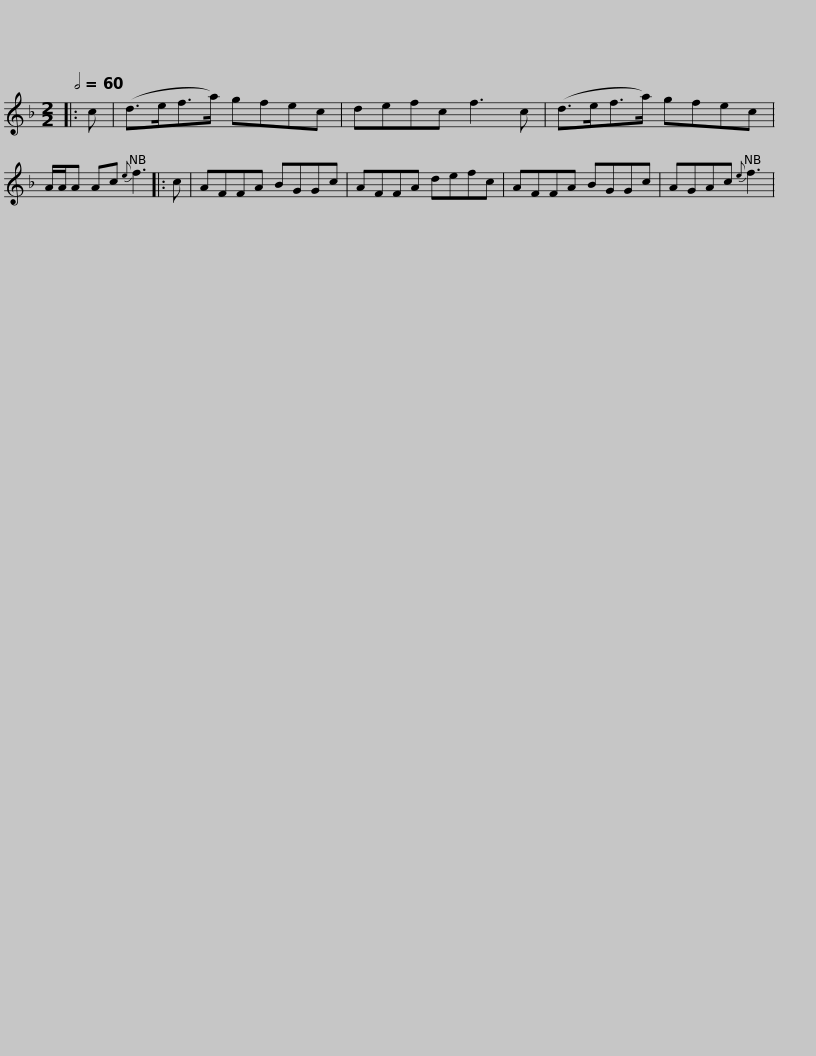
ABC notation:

X:1
L:1/8
Q:1/2=60
M:2/2
I:linebreak $
K:F
V:1 treble
V:1
|: c | (d>ef>a) gfec | defc f3 c | (d>ef>a) gfec | A/A/A Ac{e} f3 |: %5
 c | AFFA BGGc |$ AFFA defc | AFFA BGGc | AGAc{e} f3 | %10
